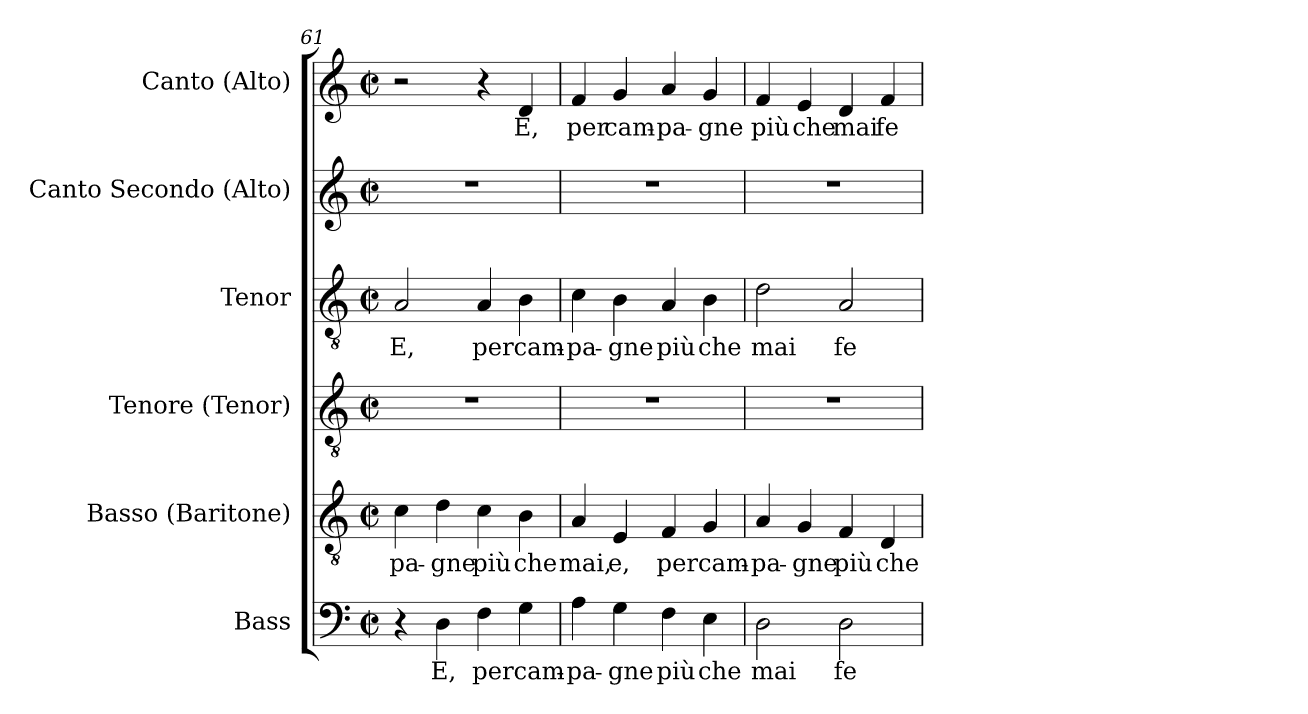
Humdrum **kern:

**kern	**text	**kern	**text	**kern	**kern	**text	**kern	**kern	**text
*part6	*part6	*part5	*part5	*part4	*part3	*part3	*part2	*part1	*part1
*staff6	*staff6	*staff5	*staff5	*staff4	*staff3	*staff3	*staff2	*staff1	*staff1
*I"Bass	*	*I"Basso (Baritone)	*	*I"Tenore (Tenor)	*I"Tenor	*	*I"Canto Secondo (Alto)	*I"Canto (Alto)	*
*I'B.	*	*I'Bar.	*	*I'T.	*I'T.	*	*I'A.	*I'A.	*
*clefF4	*	*clefGv2	*	*clefGv2	*clefGv2	*	*clefG2	*clefG2	*
*	*	*ITrd7c12	*	*ITrd7c12	*ITrd7c12	*	*	*	*
*k[]	*	*k[]	*	*k[]	*k[]	*	*k[]	*k[]	*
*C:	*	*C:	*	*C:	*C:	*	*C:	*C:	*
*M2/2	*	*M2/2	*	*M2/2	*M2/2	*	*M2/2	*M2/2	*
*met(c|)	*	*met(c|)	*	*met(c|)	*met(c|)	*	*met(c|)	*met(c|)	*
=61	=61	=61	=61	=61	=61	=61	=61	=61	=61
!	!	!	!LO:LY:b:color=#000000	!	!	!	!	!	!
!	!	!	!	!	!	!LO:LY:b:color=#000000	!	!	!
4r	.	4Ci\	-pa-	1r	2AAi/	E,	1r	2r	.
!	!LO:LY:b:color=#000000	!	!	!	!	!	!	!	!
!	!	!	!LO:LY:b:color=#000000	!	!	!	!	!	!
4Di\	E,	4Di\	-gne	.	.	.	.	.	.
!	!LO:LY:b:color=#000000	!	!	!	!	!	!	!	!
!	!	!	!LO:LY:b:color=#000000	!	!	!	!	!	!
!	!	!	!	!	!	!LO:LY:b:color=#000000	!	!	!
4Fi\	per	4Ci\	più	.	4AAi/	per	.	4r	.
!	!LO:LY:b:color=#000000	!	!	!	!	!	!	!	!
!	!	!	!LO:LY:b:color=#000000	!	!	!	!	!	!
!	!	!	!	!	!	!LO:LY:b:color=#000000	!	!	!
!	!	!	!	!	!	!	!	!	!LO:LY:b:color=#000000
4Gi\	cam-	4BBi\	che	.	4BBi\	cam-	.	4di/	E,
=62	=62	=62	=62	=62	=62	=62	=62	=62	=62
!	!LO:LY:b:color=#000000	!	!	!	!	!	!	!	!
!	!	!	!LO:LY:b:color=#000000	!	!	!	!	!	!
!	!	!	!	!	!	!LO:LY:b:color=#000000	!	!	!
!	!	!	!	!	!	!	!	!	!LO:LY:b:color=#000000
4Ai\	-pa-	4AAi/	mai,	1r	4Ci\	-pa-	1r	4fi/	per
!	!LO:LY:b:color=#000000	!	!	!	!	!	!	!	!
!	!	!	!LO:LY:b:color=#000000	!	!	!	!	!	!
!	!	!	!	!	!	!LO:LY:b:color=#000000	!	!	!
!	!	!	!	!	!	!	!	!	!LO:LY:b:color=#000000
4Gi\	-gne	4EEi/	e,	.	4BBi\	-gne	.	4gi/	cam-
!	!LO:LY:b:color=#000000	!	!	!	!	!	!	!	!
!	!	!	!LO:LY:b:color=#000000	!	!	!	!	!	!
!	!	!	!	!	!	!LO:LY:b:color=#000000	!	!	!
!	!	!	!	!	!	!	!	!	!LO:LY:b:color=#000000
4Fi\	più	4FFi/	per	.	4AAi/	più	.	4ai/	-pa-
!	!LO:LY:b:color=#000000	!	!	!	!	!	!	!	!
!	!	!	!LO:LY:b:color=#000000	!	!	!	!	!	!
!	!	!	!	!	!	!LO:LY:b:color=#000000	!	!	!
!	!	!	!	!	!	!	!	!	!LO:LY:b:color=#000000
4Ei\	che	4GGi/	cam-	.	4BBi\	che	.	4gi/	-gne
=63	=63	=63	=63	=63	=63	=63	=63	=63	=63
!	!LO:LY:b:color=#000000	!	!	!	!	!	!	!	!
!	!	!	!LO:LY:b:color=#000000	!	!	!	!	!	!
!	!	!	!	!	!	!LO:LY:b:color=#000000	!	!	!
!	!	!	!	!	!	!	!	!	!LO:LY:b:color=#000000
2Di\	mai	4AAi/	-pa-	1r	2Di\	mai	1r	4fi/	più
!	!	!	!LO:LY:b:color=#000000	!	!	!	!	!	!
!	!	!	!	!	!	!	!	!	!LO:LY:b:color=#000000
.	.	4GGi/	-gne	.	.	.	.	4ei/	che
!	!LO:LY:b:color=#000000	!	!	!	!	!	!	!	!
!	!	!	!LO:LY:b:color=#000000	!	!	!	!	!	!
!	!	!	!	!	!	!LO:LY:b:color=#000000	!	!	!
!	!	!	!	!	!	!	!	!	!LO:LY:b:color=#000000
2Di\	fe-	4FFi/	più	.	2AAi/	fe-	.	4di/	mai
!	!	!	!LO:LY:b:color=#000000	!	!	!	!	!	!
!	!	!	!	!	!	!	!	!	!LO:LY:b:color=#000000
.	.	4DDi/	che	.	.	.	.	4fi/	fe-
=	=	=	=	=	=	=	=	=	=
*-	*-	*-	*-	*-	*-	*-	*-	*-	*-
